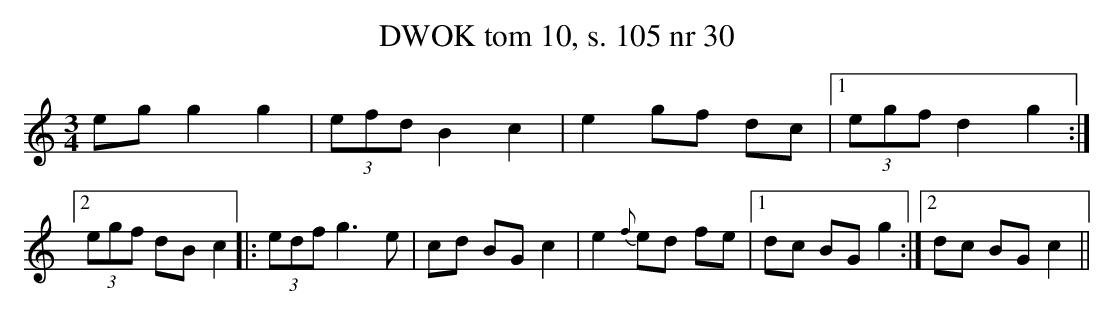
X:1
T:DWOK tom 10, s. 105 nr 30
L:1/16
M:3/4
K:C
e2g2 g4 g4| (3e2f2d2 B4 c4|e4 g2f2 d2c2| [1 (3e2g2f2 d4 g4:|
 [2 (3e2g2f2 d2B2 c4|: (3e2d2f2 g6e2|c2d2 B2G2 c4|e4 {f }e2d2 f2e2| [1d2c2 B2G2 g4 :|[2d2c2 B2G2 c4||
